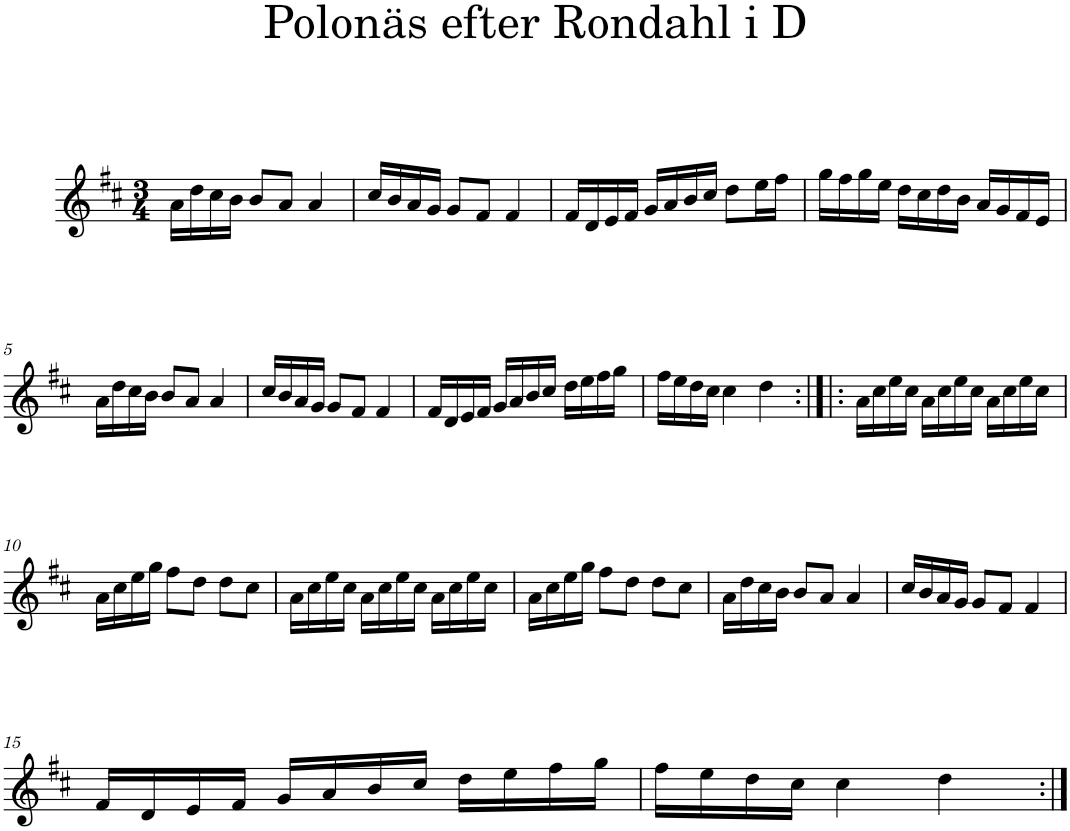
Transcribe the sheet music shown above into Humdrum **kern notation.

**kern
*part1
*staff1
*I"Piano
*I'Pno
*clefG2
*k[f#c#]
*D:
*M3/4
=1
16a\LL
16dd\
16cc#\
16b\JJ
8b/L
8a/J
4a/
=2
16cc#/LL
16b/
16a/
16g/JJ
8g/L
8f#/J
4f#/
=3
16f#/LL
16d/
16e/
16f#/JJ
16g/LL
16a/
16b/
16cc#/JJ
8dd\L
16ee\L
16ff#\JJ
=4
16gg\LL
16ff#\
16gg\
16ee\JJ
16dd\LL
16cc#\
16dd\
16b\JJ
16a/LL
16g/
16f#/
16e/JJ
!!LO:LB:g=z
=5
16a\LL
16dd\
16cc#\
16b\JJ
8b/L
8a/J
4a/
=6
16cc#/LL
16b/
16a/
16g/JJ
8g/L
8f#/J
4f#/
=7
16f#/LL
16d/
16e/
16f#/JJ
16g/LL
16a/
16b/
16cc#/JJ
16dd\LL
16ee\
16ff#\
16gg\JJ
=8
16ff#\LL
16ee\
16dd\
16cc#\JJ
4cc#\
4dd\
=9:|!|:
16a\LL
16cc#\
16ee\
16cc#\JJ
16a\LL
16cc#\
16ee\
16cc#\JJ
16a\LL
16cc#\
16ee\
16cc#\JJ
!!LO:LB:g=z
=10
16a\LL
16cc#\
16ee\
16gg\JJ
8ff#\L
8dd\J
8dd\L
8cc#\J
=11
16a\LL
16cc#\
16ee\
16cc#\JJ
16a\LL
16cc#\
16ee\
16cc#\JJ
16a\LL
16cc#\
16ee\
16cc#\JJ
=12
16a\LL
16cc#\
16ee\
16gg\JJ
8ff#\L
8dd\J
8dd\L
8cc#\J
=13
16a\LL
16dd\
16cc#\
16b\JJ
8b/L
8a/J
4a/
=14
16cc#/LL
16b/
16a/
16g/JJ
8g/L
8f#/J
4f#/
!!LO:LB:g=z
=15
16f#/LL
16d/
16e/
16f#/JJ
16g/LL
16a/
16b/
16cc#/JJ
16dd\LL
16ee\
16ff#\
16gg\JJ
=16
16ff#\LL
16ee\
16dd\
16cc#\JJ
4cc#\
4dd\
=:|!
*-
